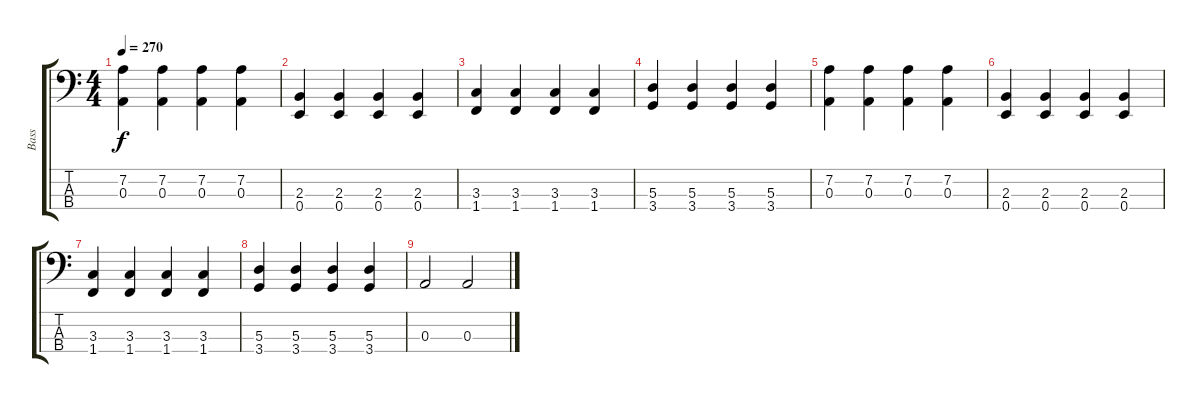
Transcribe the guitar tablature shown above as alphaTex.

\track ("Bass" "Bass") {instrument electricbasspick}
\staff {score tabs}
\tuning (G2 D2 A1 E1) {hide}
\ts (4 4)
\tempo 270
\clef f4
\ks c
(7.2 0.3).4{dy f} (7.2 0.3).4 (7.2 0.3).4 (7.2 0.3).4 |
(2.3 0.4).4 (2.3 0.4).4 (2.3 0.4).4 (2.3 0.4).4 |
(3.3 1.4).4 (3.3 1.4).4 (3.3 1.4).4 (3.3 1.4).4 |
(5.3 3.4).4 (5.3 3.4).4 (5.3 3.4).4 (5.3 3.4).4 |
(7.2 0.3).4 (7.2 0.3).4 (7.2 0.3).4 (7.2 0.3).4 |
(2.3 0.4).4 (2.3 0.4).4 (2.3 0.4).4 (2.3 0.4).4 |
(3.3 1.4).4 (3.3 1.4).4 (3.3 1.4).4 (3.3 1.4).4 |
(5.3 3.4).4 (5.3 3.4).4 (5.3 3.4).4 (5.3 3.4).4 |
0.3.2 0.3.2
